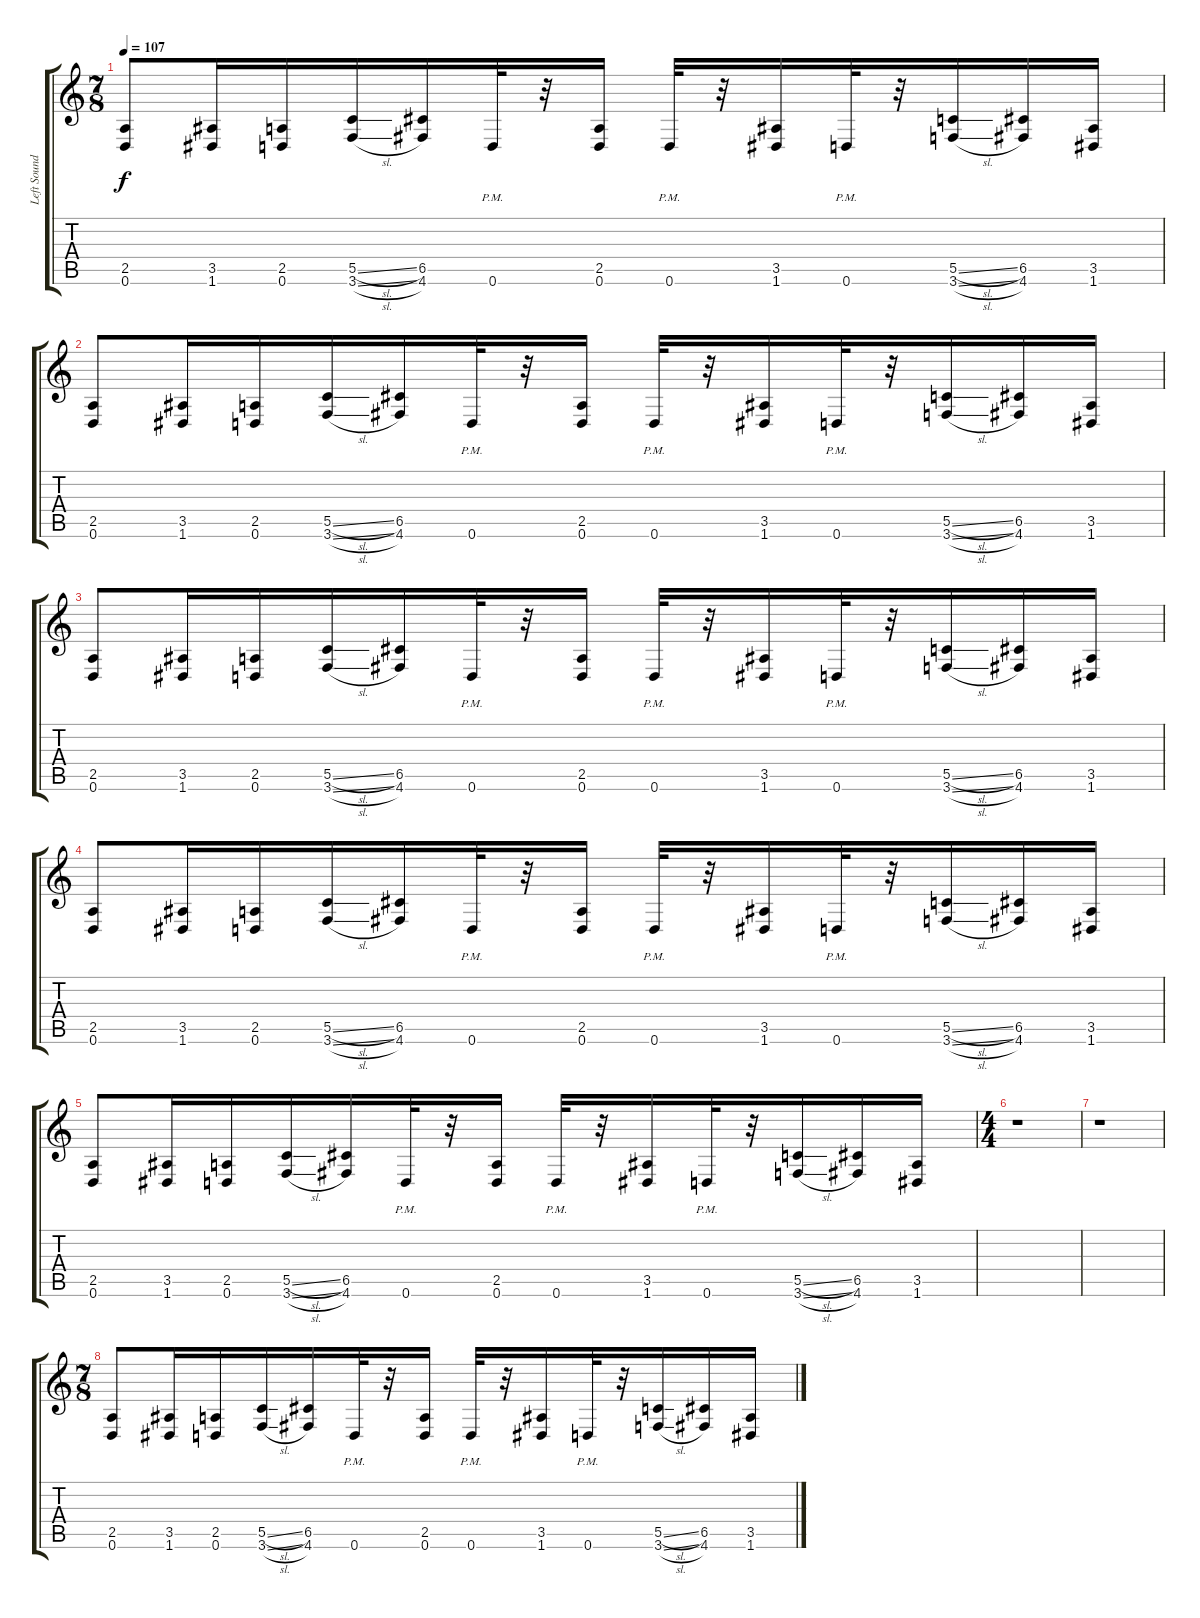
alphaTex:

\track ("Left Sound" "Left Sound") {instrument distortionguitar}
\staff {score tabs}
\tuning (D4 A3 F3 C3 G2 D2) {hide}
\ts (7 8)
\tempo 107
\clef g2
\ks c
(2.5 0.6).8{dy f} (3.5 1.6).16 (2.5 0.6).16 (5.5{sl} 3.6{sl}).16 (6.5 4.6).16 0.6{pm}.32 r.32 (2.5 0.6).16 0.6{pm}.32 r.32 (3.5 1.6).16 0.6{pm}.32 r.32 (5.5{sl} 3.6{sl}).16 (6.5 4.6).16 (3.5 1.6).16 |
(2.5 0.6).8 (3.5 1.6).16 (2.5 0.6).16 (5.5{sl} 3.6{sl}).16 (6.5 4.6).16 0.6{pm}.32 r.32 (2.5 0.6).16 0.6{pm}.32 r.32 (3.5 1.6).16 0.6{pm}.32 r.32 (5.5{sl} 3.6{sl}).16 (6.5 4.6).16 (3.5 1.6).16 |
(2.5 0.6).8 (3.5 1.6).16 (2.5 0.6).16 (5.5{sl} 3.6{sl}).16 (6.5 4.6).16 0.6{pm}.32 r.32 (2.5 0.6).16 0.6{pm}.32 r.32 (3.5 1.6).16 0.6{pm}.32 r.32 (5.5{sl} 3.6{sl}).16 (6.5 4.6).16 (3.5 1.6).16 |
(2.5 0.6).8 (3.5 1.6).16 (2.5 0.6).16 (5.5{sl} 3.6{sl}).16 (6.5 4.6).16 0.6{pm}.32 r.32 (2.5 0.6).16 0.6{pm}.32 r.32 (3.5 1.6).16 0.6{pm}.32 r.32 (5.5{sl} 3.6{sl}).16 (6.5 4.6).16 (3.5 1.6).16 |
(2.5 0.6).8 (3.5 1.6).16 (2.5 0.6).16 (5.5{sl} 3.6{sl}).16 (6.5 4.6).16 0.6{pm}.32 r.32 (2.5 0.6).16 0.6{pm}.32 r.32 (3.5 1.6).16 0.6{pm}.32 r.32 (5.5{sl} 3.6{sl}).16 (6.5 4.6).16 (3.5 1.6).16 |
\ts (4 4)
r.1 |
r.1 |
\ts (7 8)
(2.5 0.6).8 (3.5 1.6).16 (2.5 0.6).16 (5.5{sl} 3.6{sl}).16 (6.5 4.6).16 0.6{pm}.32 r.32 (2.5 0.6).16 0.6{pm}.32 r.32 (3.5 1.6).16 0.6{pm}.32 r.32 (5.5{sl} 3.6{sl}).16 (6.5 4.6).16 (3.5 1.6).16
